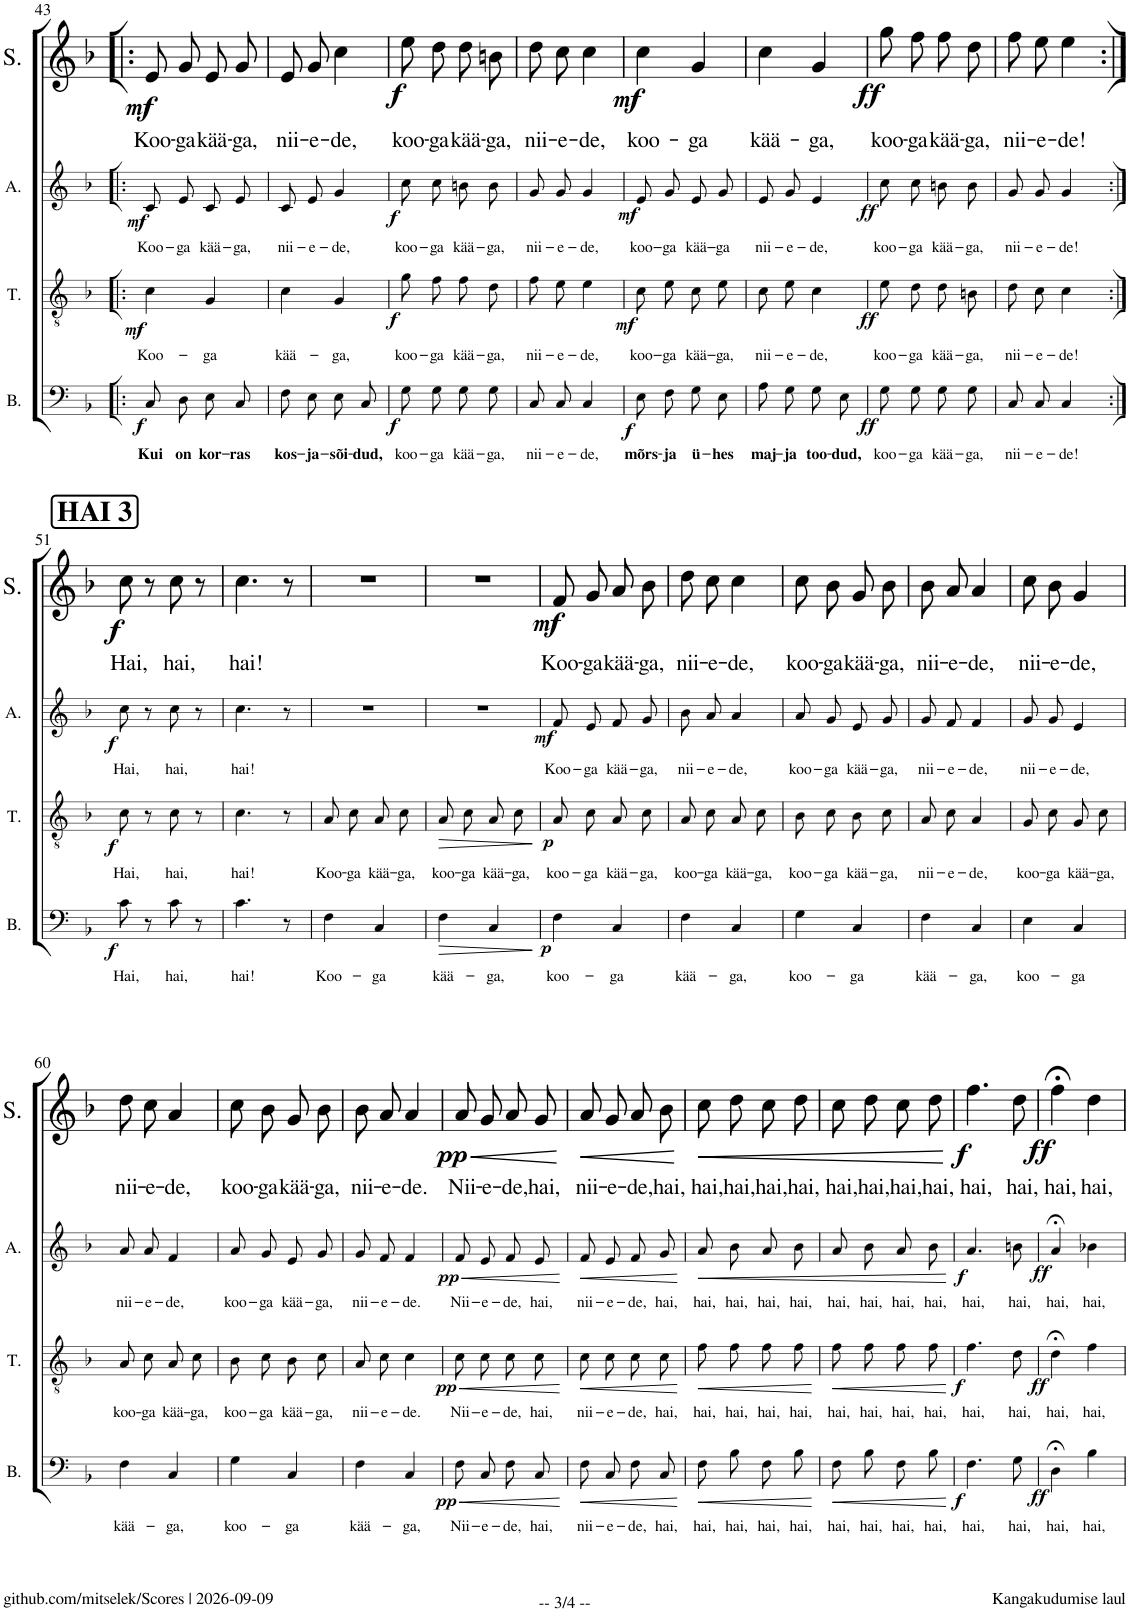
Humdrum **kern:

**kern	**text	**dynam	**kern	**text	**dynam	**kern	**text	**dynam	**kern	**text	**dynam
*part4	*part4	*part4	*part3	*part3	*part3	*part2	*part2	*part2	*part1	*part1	*part1
*staff4	*staff4	*staff4	*staff3	*staff3	*staff3	*staff2	*staff2	*staff2	*staff1	*staff1	*staff1
*I"Bass	*	*	*I"Tenor	*	*	*I"Alto	*	*	*I"Soprano	*	*
*I'B.	*	*	*I'T.	*	*	*I'A.	*	*	*I'S.	*	*
!!LO:PB:g=z
*clefF4	*	*	*clefGv2	*	*	*clefG2	*	*	*clefG2	*	*
*k[b-]	*	*	*k[b-]	*	*	*k[b-]	*	*	*k[b-]	*	*
*M2/4	*	*	*M2/4	*	*	*M2/4	*	*	*M2/4	*	*
=43!|:	=43!|:	=43!|:	=43!|:	=43!|:	=43!|:	=43!|:	=43!|:	=43!|:	=43!|:	=43!|:	=43!|:
!	!LO:LY:b	!LO:DY:b	!	!LO:LY:b	!LO:DY:b	!	!LO:LY:b	!LO:DY:b	!	!LO:LY:b	!LO:DY:b
8C/L	Kui	f	4c\	Koo-	mf	8c/L	Koo-	mf	8e/L	Koo-	mf
!	!LO:LY:b	!	!	!	!	!	!LO:LY:b	!	!	!LO:LY:b	!
8D/J	on	.	.	.	.	8e/J	-ga	.	8g/J	-ga	.
!	!LO:LY:b	!	!	!LO:LY:b	!	!	!LO:LY:b	!	!	!LO:LY:b	!
8E\L	kor-	.	4G/	-ga	.	8c/L	kää-	.	8e/L	kää-	.
!	!LO:LY:b	!	!	!	!	!	!LO:LY:b	!	!	!LO:LY:b	!
8C\J	-ras	.	.	.	.	8e/J	-ga,	.	8g/J	-ga,	.
=44	=44	=44	=44	=44	=44	=44	=44	=44	=44	=44	=44
!	!LO:LY:b	!	!	!LO:LY:b	!	!	!LO:LY:b	!	!	!LO:LY:b	!
8F\L	kos-	.	4c\	kää-	.	8c/L	nii-	.	8e/L	nii-	.
!	!LO:LY:b	!	!	!	!	!	!LO:LY:b	!	!	!LO:LY:b	!
8E\J	-ja-	.	.	.	.	8e/J	-e-	.	8g/J	-e-	.
!	!LO:LY:b	!	!	!LO:LY:b	!	!	!LO:LY:b	!	!	!LO:LY:b	!
8E\L	-sõi-	.	4G/	-ga,	.	4g/	-de,	.	4cc\	-de,	.
!	!LO:LY:b	!	!	!	!	!	!	!	!	!	!
8C\J	-dud,	.	.	.	.	.	.	.	.	.	.
=45	=45	=45	=45	=45	=45	=45	=45	=45	=45	=45	=45
!	!LO:LY:b	!LO:DY:b	!	!LO:LY:b	!LO:DY:b	!	!LO:LY:b	!LO:DY:b	!	!LO:LY:b	!LO:DY:b
8G\L	koo-	f	8g\L	koo-	f	8cc\L	koo-	f	8ee\L	koo-	f
!	!LO:LY:b	!	!	!LO:LY:b	!	!	!LO:LY:b	!	!	!LO:LY:b	!
8G\J	-ga	.	8f\J	-ga	.	8cc\J	-ga	.	8dd\J	-ga	.
!	!LO:LY:b	!	!	!LO:LY:b	!	!	!LO:LY:b	!	!	!LO:LY:b	!
8G\L	kää-	.	8f\L	kää-	.	8bn\L	kää-	.	8dd\L	kää-	.
!	!LO:LY:b	!	!	!LO:LY:b	!	!	!LO:LY:b	!	!	!LO:LY:b	!
8G\J	-ga,	.	8d\J	-ga,	.	8b\J	-ga,	.	8bn\J	-ga,	.
=46	=46	=46	=46	=46	=46	=46	=46	=46	=46	=46	=46
!	!LO:LY:b	!	!	!LO:LY:b	!	!	!LO:LY:b	!	!	!LO:LY:b	!
8C/L	nii-	.	8f\L	nii-	.	8g/L	nii-	.	8dd\L	nii-	.
!	!LO:LY:b	!	!	!LO:LY:b	!	!	!LO:LY:b	!	!	!LO:LY:b	!
8C/J	-e-	.	8e\J	-e-	.	8g/J	-e-	.	8cc\J	-e-	.
!	!LO:LY:b	!	!	!LO:LY:b	!	!	!LO:LY:b	!	!	!LO:LY:b	!
4C/	-de,	.	4e\	-de,	.	4g/	-de,	.	4cc\	-de,	.
=47	=47	=47	=47	=47	=47	=47	=47	=47	=47	=47	=47
!	!LO:LY:b	!LO:DY:b	!	!LO:LY:b	!LO:DY:b	!	!LO:LY:b	!LO:DY:b	!	!LO:LY:b	!LO:DY:b
8E\L	mõrs-	f	8c\L	koo-	mf	8e/L	koo-	mf	4cc\	koo-	mf
!	!LO:LY:b	!	!	!LO:LY:b	!	!	!LO:LY:b	!	!	!	!
8F\J	-ja	.	8e\J	-ga	.	8g/J	-ga	.	.	.	.
!	!LO:LY:b	!	!	!LO:LY:b	!	!	!LO:LY:b	!	!	!LO:LY:b	!
8G\L	ü-	.	8c\L	kää-	.	8e/L	kää-	.	4g/	-ga	.
!	!LO:LY:b	!	!	!LO:LY:b	!	!	!LO:LY:b	!	!	!	!
8E\J	-hes	.	8e\J	-ga,	.	8g/J	-ga	.	.	.	.
=48	=48	=48	=48	=48	=48	=48	=48	=48	=48	=48	=48
!	!LO:LY:b	!	!	!LO:LY:b	!	!	!LO:LY:b	!	!	!LO:LY:b	!
8A\L	maj-	.	8c\L	nii-	.	8e/L	nii-	.	4cc\	kää-	.
!	!LO:LY:b	!	!	!LO:LY:b	!	!	!LO:LY:b	!	!	!	!
8G\J	-ja	.	8e\J	-e-	.	8g/J	-e-	.	.	.	.
!	!LO:LY:b	!	!	!LO:LY:b	!	!	!LO:LY:b	!	!	!LO:LY:b	!
8G\L	too-	.	4c\	-de,	.	4e/	-de,	.	4g/	-ga,	.
!	!LO:LY:b	!	!	!	!	!	!	!	!	!	!
8E\J	-dud,	.	.	.	.	.	.	.	.	.	.
=49	=49	=49	=49	=49	=49	=49	=49	=49	=49	=49	=49
!	!LO:LY:b	!LO:DY:b	!	!LO:LY:b	!LO:DY:b	!	!LO:LY:b	!LO:DY:b	!	!LO:LY:b	!LO:DY:b
8G\L	koo-	ff	8e\L	koo-	ff	8cc\L	koo-	ff	8gg\L	koo-	ff
!	!LO:LY:b	!	!	!LO:LY:b	!	!	!LO:LY:b	!	!	!LO:LY:b	!
8G\J	-ga	.	8d\J	-ga	.	8cc\J	-ga	.	8ff\J	-ga	.
!	!LO:LY:b	!	!	!LO:LY:b	!	!	!LO:LY:b	!	!	!LO:LY:b	!
8G\L	kää-	.	8d\L	kää-	.	8bn\L	kää-	.	8ff\L	kää-	.
!	!LO:LY:b	!	!	!LO:LY:b	!	!	!LO:LY:b	!	!	!LO:LY:b	!
8G\J	-ga,	.	8Bn\J	-ga,	.	8b\J	-ga,	.	8dd\J	-ga,	.
=50	=50	=50	=50	=50	=50	=50	=50	=50	=50	=50	=50
!	!LO:LY:b	!	!	!LO:LY:b	!	!	!LO:LY:b	!	!	!LO:LY:b	!
8C/L	nii-	.	8d\L	nii-	.	8g/L	nii-	.	8ff\L	nii-	.
!	!LO:LY:b	!	!	!LO:LY:b	!	!	!LO:LY:b	!	!	!LO:LY:b	!
8C/J	-e-	.	8c\J	-e-	.	8g/J	-e-	.	8ee\J	-e-	.
!	!LO:LY:b	!	!	!LO:LY:b	!	!	!LO:LY:b	!	!	!LO:LY:b	!
4C/	-de!	.	4c\	-de!	.	4g/	-de!	.	4ee\	-de!	.
!!LO:LB:g=z
!!LO:REH:place=s1:a:B:cj:fs=14:t=HAI 3
=51:|!	=51:|!	=51:|!	=51:|!	=51:|!	=51:|!	=51:|!	=51:|!	=51:|!	=51:|!	=51:|!	=51:|!
!	!LO:LY:b	!LO:DY:b	!	!LO:LY:b	!LO:DY:b	!	!LO:LY:b	!LO:DY:b	!	!LO:LY:b	!LO:DY:b
8c\	Hai,	f	8c\	Hai,	f	8cc\	Hai,	f	8cc\	Hai,	f
8r	.	.	8r	.	.	8r	.	.	8r	.	.
!	!LO:LY:b	!	!	!LO:LY:b	!	!	!LO:LY:b	!	!	!LO:LY:b	!
8c\	hai,	.	8c\	hai,	.	8cc\	hai,	.	8cc\	hai,	.
8r	.	.	8r	.	.	8r	.	.	8r	.	.
=52	=52	=52	=52	=52	=52	=52	=52	=52	=52	=52	=52
!	!LO:LY:b	!	!	!LO:LY:b	!	!	!LO:LY:b	!	!	!LO:LY:b	!
4.c\	hai!	.	4.c\	hai!	.	4.cc\	hai!	.	4.cc\	hai!	.
8r	.	.	8r	.	.	8r	.	.	8r	.	.
=53	=53	=53	=53	=53	=53	=53	=53	=53	=53	=53	=53
!	!LO:LY:b	!	!	!LO:LY:b	!	!	!	!	!	!	!
4F\	Koo-	.	8A\L	Koo-	.	2r	.	.	2r	.	.
!	!	!	!	!LO:LY:b	!	!	!	!	!	!	!
.	.	.	8c\J	-ga	.	.	.	.	.	.	.
!	!LO:LY:b	!	!	!LO:LY:b	!	!	!	!	!	!	!
4C/	-ga	.	8A\L	kää-	.	.	.	.	.	.	.
!	!	!	!	!LO:LY:b	!	!	!	!	!	!	!
.	.	.	8c\J	-ga,	.	.	.	.	.	.	.
=54	=54	=54	=54	=54	=54	=54	=54	=54	=54	=54	=54
!	!LO:LY:b	!LO:HP:b	!	!LO:LY:b	!LO:HP:b	!	!	!	!	!	!
4F\	kää-	>	8A\L	koo-	>	2r	.	.	2r	.	.
!	!	!	!	!LO:LY:b	!	!	!	!	!	!	!
.	.	.	8c\J	-ga	.	.	.	.	.	.	.
!	!LO:LY:b	!	!	!LO:LY:b	!	!	!	!	!	!	!
4C/	-ga,	.	8A\L	kää-	.	.	.	.	.	.	.
!	!	!	!	!LO:LY:b	!	!	!	!	!	!	!
.	.	.	8c\J	-ga,	.	.	.	.	.	.	.
.	.	]	.	.	]	.	.	.	.	.	.
=55	=55	=55	=55	=55	=55	=55	=55	=55	=55	=55	=55
!	!LO:LY:b	!LO:DY:b	!	!LO:LY:b	!LO:DY:b	!	!LO:LY:b	!LO:DY:b	!	!LO:LY:b	!LO:DY:b
4F\	koo-	p	8A\L	koo-	p	8f/L	Koo-	mf	8f/L	Koo-	mf
!	!	!	!	!LO:LY:b	!	!	!LO:LY:b	!	!	!LO:LY:b	!
.	.	.	8c\J	-ga	.	8e/J	-ga	.	8g/J	-ga	.
!	!LO:LY:b	!	!	!LO:LY:b	!	!	!LO:LY:b	!	!	!LO:LY:b	!
4C/	-ga	.	8A\L	kää-	.	8f/L	kää-	.	8a/L	kää-	.
!	!	!	!	!LO:LY:b	!	!	!LO:LY:b	!	!	!LO:LY:b	!
.	.	.	8c\J	-ga,	.	8g/J	-ga,	.	8b-/J	-ga,	.
=56	=56	=56	=56	=56	=56	=56	=56	=56	=56	=56	=56
!	!LO:LY:b	!	!	!LO:LY:b	!	!	!LO:LY:b	!	!	!LO:LY:b	!
4F\	kää-	.	8A\L	koo-	.	8b-/L	nii-	.	8dd\L	nii-	.
!	!	!	!	!LO:LY:b	!	!	!LO:LY:b	!	!	!LO:LY:b	!
.	.	.	8c\J	-ga	.	8a/J	-e-	.	8cc\J	-e-	.
!	!LO:LY:b	!	!	!LO:LY:b	!	!	!LO:LY:b	!	!	!LO:LY:b	!
4C/	-ga,	.	8A\L	kää-	.	4a/	-de,	.	4cc\	-de,	.
!	!	!	!	!LO:LY:b	!	!	!	!	!	!	!
.	.	.	8c\J	-ga,	.	.	.	.	.	.	.
=57	=57	=57	=57	=57	=57	=57	=57	=57	=57	=57	=57
!	!LO:LY:b	!	!	!LO:LY:b	!	!	!LO:LY:b	!	!	!LO:LY:b	!
4G\	koo-	.	8B-\L	koo-	.	8a/L	koo-	.	8cc\L	koo-	.
!	!	!	!	!LO:LY:b	!	!	!LO:LY:b	!	!	!LO:LY:b	!
.	.	.	8c\J	-ga	.	8g/J	-ga	.	8b-\J	-ga	.
!	!LO:LY:b	!	!	!LO:LY:b	!	!	!LO:LY:b	!	!	!LO:LY:b	!
4C/	-ga	.	8B-\L	kää-	.	8e/L	kää-	.	8g/L	kää-	.
!	!	!	!	!LO:LY:b	!	!	!LO:LY:b	!	!	!LO:LY:b	!
.	.	.	8c\J	-ga,	.	8g/J	-ga,	.	8b-/J	-ga,	.
=58	=58	=58	=58	=58	=58	=58	=58	=58	=58	=58	=58
!	!LO:LY:b	!	!	!LO:LY:b	!	!	!LO:LY:b	!	!	!LO:LY:b	!
4F\	kää-	.	8A\L	nii-	.	8g/L	nii-	.	8b-/L	nii-	.
!	!	!	!	!LO:LY:b	!	!	!LO:LY:b	!	!	!LO:LY:b	!
.	.	.	8c\J	-e-	.	8f/J	-e-	.	8a/J	-e-	.
!	!LO:LY:b	!	!	!LO:LY:b	!	!	!LO:LY:b	!	!	!LO:LY:b	!
4C/	-ga,	.	4A/	-de,	.	4f/	-de,	.	4a/	-de,	.
=59	=59	=59	=59	=59	=59	=59	=59	=59	=59	=59	=59
!	!LO:LY:b	!	!	!LO:LY:b	!	!	!LO:LY:b	!	!	!LO:LY:b	!
4E\	koo-	.	8G/L	koo-	.	8g/L	nii-	.	8cc\L	nii-	.
!	!	!	!	!LO:LY:b	!	!	!LO:LY:b	!	!	!LO:LY:b	!
.	.	.	8c/J	-ga	.	8g/J	-e-	.	8b-\J	-e-	.
!	!LO:LY:b	!	!	!LO:LY:b	!	!	!LO:LY:b	!	!	!LO:LY:b	!
4C/	-ga	.	8G/L	kää-	.	4e/	-de,	.	4g/	-de,	.
!	!	!	!	!LO:LY:b	!	!	!	!	!	!	!
.	.	.	8c/J	-ga,	.	.	.	.	.	.	.
!!LO:LB:g=z
=60	=60	=60	=60	=60	=60	=60	=60	=60	=60	=60	=60
!	!LO:LY:b	!	!	!LO:LY:b	!	!	!LO:LY:b	!	!	!LO:LY:b	!
4F\	kää-	.	8A\L	koo-	.	8a/L	nii-	.	8dd\L	nii-	.
!	!	!	!	!LO:LY:b	!	!	!LO:LY:b	!	!	!LO:LY:b	!
.	.	.	8c\J	-ga	.	8a/J	-e-	.	8cc\J	-e-	.
!	!LO:LY:b	!	!	!LO:LY:b	!	!	!LO:LY:b	!	!	!LO:LY:b	!
4C/	-ga,	.	8A\L	kää-	.	4f/	-de,	.	4a/	-de,	.
!	!	!	!	!LO:LY:b	!	!	!	!	!	!	!
.	.	.	8c\J	-ga,	.	.	.	.	.	.	.
=61	=61	=61	=61	=61	=61	=61	=61	=61	=61	=61	=61
!	!LO:LY:b	!	!	!LO:LY:b	!	!	!LO:LY:b	!	!	!LO:LY:b	!
4G\	koo-	.	8B-\L	koo-	.	8a/L	koo-	.	8cc\L	koo-	.
!	!	!	!	!LO:LY:b	!	!	!LO:LY:b	!	!	!LO:LY:b	!
.	.	.	8c\J	-ga	.	8g/J	-ga	.	8b-\J	-ga	.
!	!LO:LY:b	!	!	!LO:LY:b	!	!	!LO:LY:b	!	!	!LO:LY:b	!
4C/	-ga	.	8B-\L	kää-	.	8e/L	kää-	.	8g/L	kää-	.
!	!	!	!	!LO:LY:b	!	!	!LO:LY:b	!	!	!LO:LY:b	!
.	.	.	8c\J	-ga,	.	8g/J	-ga,	.	8b-/J	-ga,	.
=62	=62	=62	=62	=62	=62	=62	=62	=62	=62	=62	=62
!	!LO:LY:b	!	!	!LO:LY:b	!	!	!LO:LY:b	!	!	!LO:LY:b	!
4F\	kää-	.	8A\L	nii-	.	8g/L	nii-	.	8b-/L	nii-	.
!	!	!	!	!LO:LY:b	!	!	!LO:LY:b	!	!	!LO:LY:b	!
.	.	.	8c\J	-e-	.	8f/J	-e-	.	8a/J	-e-	.
!	!LO:LY:b	!	!	!LO:LY:b	!	!	!LO:LY:b	!	!	!LO:LY:b	!
4C/	-ga,	.	4c\	-de.	.	4f/	-de.	.	4a/	-de.	.
=63	=63	=63	=63	=63	=63	=63	=63	=63	=63	=63	=63
!	!LO:LY:b	!LO:HP:b	!	!LO:LY:b	!LO:HP:b	!	!LO:LY:b	!LO:HP:b	!	!LO:LY:b	!LO:HP:b
!	!	!LO:DY:n=1:b	!	!	!LO:DY:n=1:b	!	!	!LO:DY:n=1:b	!	!	!LO:DY:n=1:b
8F\L	Nii-	< pp	8c\L	Nii-	< pp	8f/L	Nii-	< pp	8a/L	Nii-	< pp
!	!LO:LY:b	!	!	!LO:LY:b	!	!	!LO:LY:b	!	!	!LO:LY:b	!
8C\J	-e-	.	8c\J	-e-	.	8e/J	-e-	.	8g/J	-e-	.
!	!LO:LY:b	!	!	!LO:LY:b	!	!	!LO:LY:b	!	!	!LO:LY:b	!
8F\L	-de,	.	8c\L	-de,	.	8f/L	-de,	.	8a/L	-de,	.
!	!LO:LY:b	!	!	!LO:LY:b	!	!	!LO:LY:b	!	!	!LO:LY:b	!
8C\J	hai,	.	8c\J	hai,	.	8e/J	hai,	.	8g/J	hai,	.
.	.	[	.	.	[	.	.	[	.	.	[
=64	=64	=64	=64	=64	=64	=64	=64	=64	=64	=64	=64
!	!LO:LY:b	!LO:HP:b	!	!LO:LY:b	!LO:HP:b	!	!LO:LY:b	!LO:HP:b	!	!LO:LY:b	!LO:HP:b
8F\L	nii-	<	8c\L	nii-	<	8f/L	nii-	<	8a/L	nii-	<
!	!LO:LY:b	!	!	!LO:LY:b	!	!	!LO:LY:b	!	!	!LO:LY:b	!
8C\J	-e-	.	8c\J	-e-	.	8e/J	-e-	.	8g/J	-e-	.
!	!LO:LY:b	!	!	!LO:LY:b	!	!	!LO:LY:b	!	!	!LO:LY:b	!
8F\L	-de,	.	8c\L	-de,	.	8f/L	-de,	.	8a/L	-de,	.
!	!LO:LY:b	!	!	!LO:LY:b	!	!	!LO:LY:b	!	!	!LO:LY:b	!
8C\J	hai,	.	8c\J	hai,	.	8g/J	hai,	.	8b-/J	hai,	.
.	.	[	.	.	[	.	.	[	.	.	[
=65	=65	=65	=65	=65	=65	=65	=65	=65	=65	=65	=65
!	!LO:LY:b	!LO:HP:b	!	!LO:LY:b	!LO:HP:b	!	!LO:LY:b	!LO:HP:b	!	!LO:LY:b	!LO:HP:b
8F\L	hai,	<	8f\L	hai,	<	8a/L	hai,	<	8cc\L	hai,	<
!	!LO:LY:b	!	!	!LO:LY:b	!	!	!LO:LY:b	!	!	!LO:LY:b	!
8B-\J	hai,	.	8f\J	hai,	.	8b-/J	hai,	.	8dd\J	hai,	.
!	!LO:LY:b	!	!	!LO:LY:b	!	!	!LO:LY:b	!	!	!LO:LY:b	!
8F\L	hai,	.	8f\L	hai,	.	8a/L	hai,	.	8cc\L	hai,	.
!	!LO:LY:b	!	!	!LO:LY:b	!	!	!LO:LY:b	!	!	!LO:LY:b	!
8B-\J	hai,	.	8f\J	hai,	.	8b-/J	hai,	.	8dd\J	hai,	.
.	.	[	.	.	[	.	.	.	.	.	.
=66	=66	=66	=66	=66	=66	=66	=66	=66	=66	=66	=66
!	!LO:LY:b	!LO:HP:b	!	!LO:LY:b	!LO:HP:b	!	!LO:LY:b	!	!	!LO:LY:b	!
8F\L	hai,	<	8f\L	hai,	<	8a/L	hai,	.	8cc\L	hai,	.
!	!LO:LY:b	!	!	!LO:LY:b	!	!	!LO:LY:b	!	!	!LO:LY:b	!
8B-\J	hai,	.	8f\J	hai,	.	8b-/J	hai,	.	8dd\J	hai,	.
!	!LO:LY:b	!	!	!LO:LY:b	!	!	!LO:LY:b	!	!	!LO:LY:b	!
8F\L	hai,	.	8f\L	hai,	.	8a/L	hai,	.	8cc\L	hai,	.
!	!LO:LY:b	!	!	!LO:LY:b	!	!	!LO:LY:b	!	!	!LO:LY:b	!
8B-\J	hai,	.	8f\J	hai,	.	8b-/J	hai,	.	8dd\J	hai,	.
.	.	[	.	.	[	.	.	[	.	.	[
=67	=67	=67	=67	=67	=67	=67	=67	=67	=67	=67	=67
!	!LO:LY:b	!LO:DY:b	!	!LO:LY:b	!LO:DY:b	!	!LO:LY:b	!LO:DY:b	!	!LO:LY:b	!LO:DY:b
4.F\	hai,	f	4.f\	hai,	f	4.a/	hai,	f	4.ff\	hai,	f
!	!LO:LY:b	!	!	!LO:LY:b	!	!	!LO:LY:b	!	!	!LO:LY:b	!
8G\	hai,	.	8d\	hai,	.	8bn\	hai,	.	8dd\	hai,	.
=68	=68	=68	=68	=68	=68	=68	=68	=68	=68	=68	=68
!	!LO:LY:b	!LO:DY:b	!	!LO:LY:b	!LO:DY:b	!	!LO:LY:b	!LO:DY:b	!	!LO:LY:b	!LO:DY:b
4D;<\	hai,	ff	4d;<\	hai,	ff	4a;</	hai,	ff	4ff;<\	hai,	ff
!	!LO:LY:b	!	!	!LO:LY:b	!	!	!LO:LY:b	!	!	!LO:LY:b	!
4B-\	hai,	.	4f\	hai,	.	4b-X\	hai,	.	4dd\	hai,	.
=	=	=	=	=	=	=	=	=	=	=	=
*-	*-	*-	*-	*-	*-	*-	*-	*-	*-	*-	*-
